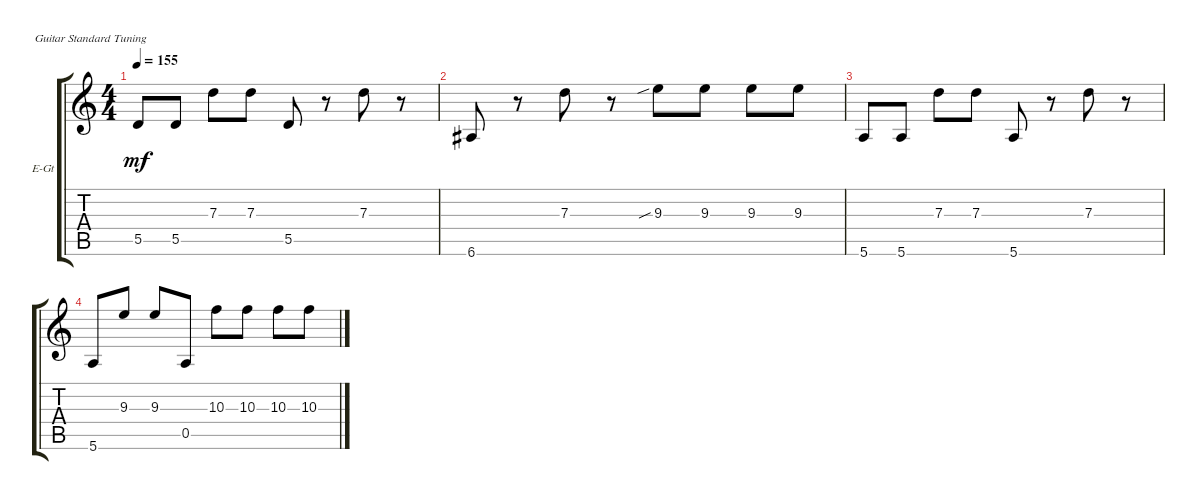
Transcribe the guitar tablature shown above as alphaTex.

\defaultSystemsLayout 4
\bracketExtendMode groupsimilarinstruments
\firstSystemTrackNameOrientation horizontal
\otherSystemsTrackNameOrientation horizontal
\track ("Electric Guitar" "E-Gt") {instrument overdrivenguitar}
\staff {score tabs}
\tuning (E4 B3 G3 D3 A2 E2)
\ts (4 4)
\tempo 155
\clef g2
\ks c
5.5.8{dy mf} 5.5.8 7.3.8 7.3.8 5.5.8 r.8 7.3.8 r.8 |
6.6.8 r.8 7.3.8 r.8 9.3{sib}.8 9.3.8 9.3.8 9.3.8 |
5.6.8 5.6.8 7.3.8 7.3.8 5.6.8 r.8 7.3.8 r.8 |
5.6.8 9.3.8 9.3.8 0.5.8 10.3.8 10.3.8 10.3.8 10.3.8
